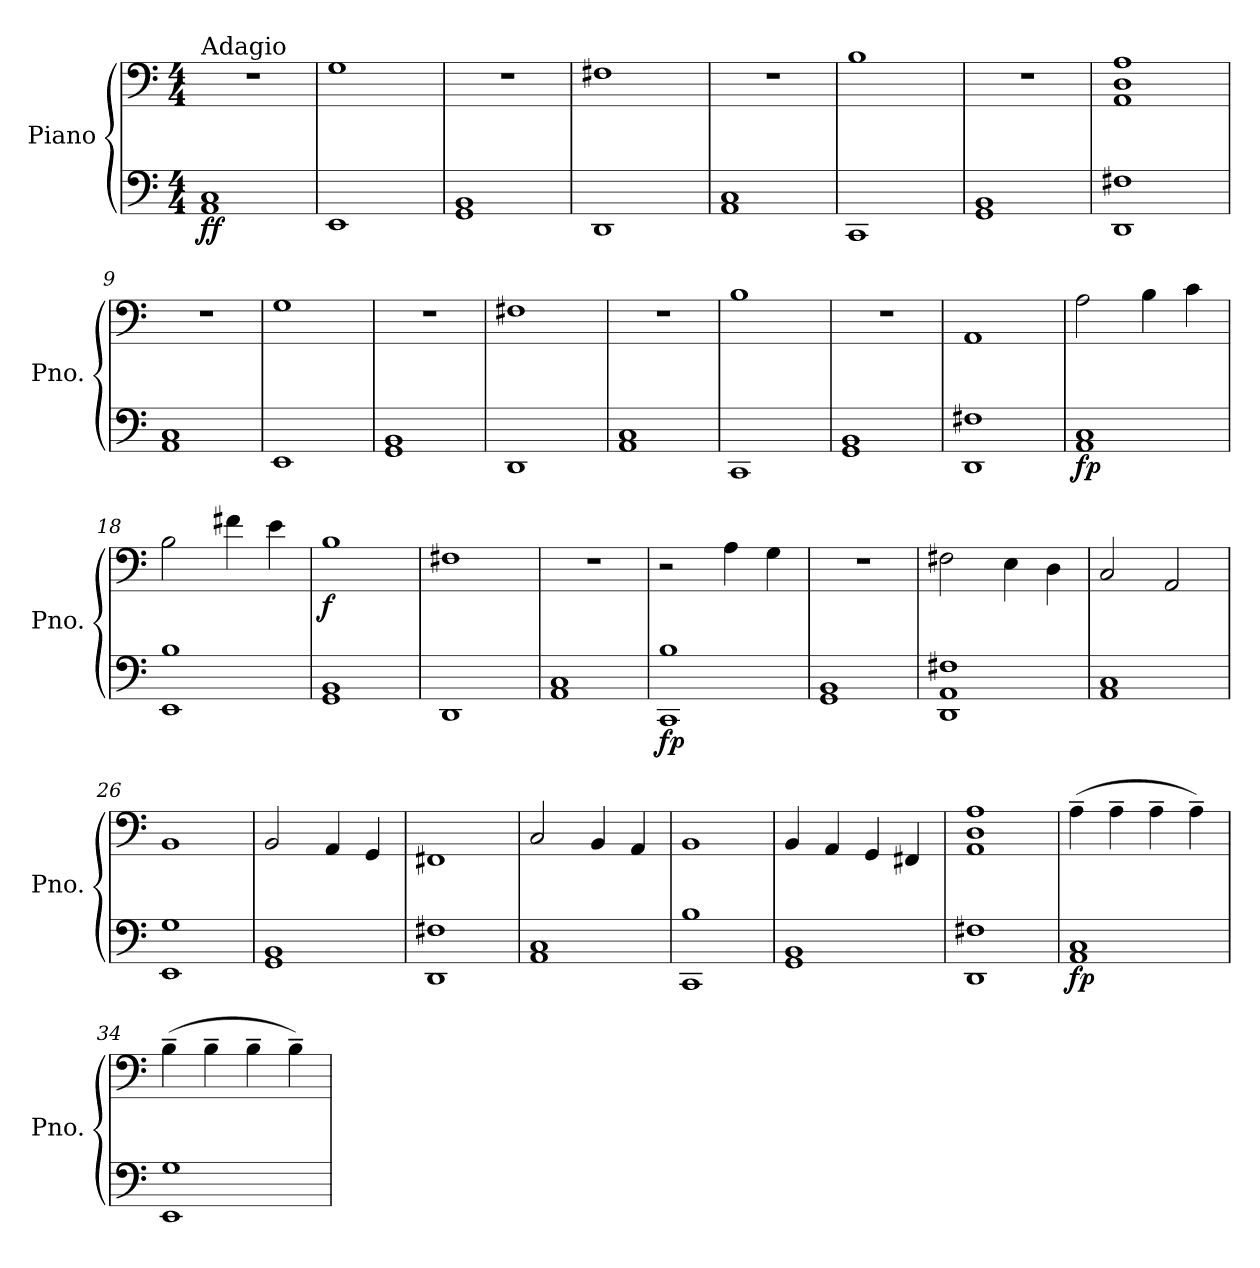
**kern	**kern	**dynam
*part1	*part1	*part1
*staff2	*staff1	*staff1/2
*I"Piano	*	*
*I'Pno.	*	*
*clefF4	*clefF4	*
*k[]	*k[]	*
*C:	*C:	*
*M4/4	*M4/4	*
=1	=1	=1
!	!LO:TX:a:t=Adagio	!
!	!	!LO:DY:b=2
!	!	!LO:DY:n=1:b
1AA 1C	1r	f f
=2	=2	=2
1EE	1G	.
=3	=3	=3
1GG 1BB	1r	.
=4	=4	=4
1DD	1F#X	.
=5	=5	=5
1AA 1C	1r	.
=6	=6	=6
1CC	1B	.
=7	=7	=7
1GG 1BB	1r	.
=8	=8	=8
1DD 1F#X	1AA 1D 1A	.
=9	=9	=9
1AA 1C	1r	.
=10	=10	=10
1EE	1G	.
=11	=11	=11
1GG 1BB	1r	.
=12	=12	=12
1DD	1F#X	.
=13	=13	=13
1AA 1C	1r	.
=14	=14	=14
1CC	1B	.
=15	=15	=15
1GG 1BB	1r	.
!!LO:LB:g=z
=16	=16	=16
1DD 1F#X	1AA	.
=17	=17	=17
!	!	!LO:DY:b=2
!	!	!LO:DY:n=1:b
1AA 1C	2A\	f p
.	4B\	.
.	4c\	.
=18	=18	=18
1EE 1B	2B\	.
.	4f#X\	.
.	4e\	.
=19	=19	=19
!	!	!LO:DY:b
1GG 1BB	1B	f
=20	=20	=20
1DD	1F#X	.
=21	=21	=21
1AA 1C	1r	.
=22	=22	=22
!	!	!LO:DY:b=2
!	!	!LO:DY:n=1:b
1CC 1B	2r	f p
.	4A\	.
.	4G\	.
=23	=23	=23
1GG 1BB	1r	.
=24	=24	=24
1DD 1AA 1F#X	2F#X\	.
.	4E\	.
.	4D\	.
=25	=25	=25
1AA 1C	2C/	.
.	2AA/	.
=26	=26	=26
1EE 1G	1BB	.
=27	=27	=27
1GG 1BB	2BB/	.
.	4AA/	.
.	4GG/	.
!!LO:LB:g=z
=28	=28	=28
1DD 1F#X	1FF#X	.
=29	=29	=29
1AA 1C	2C/	.
.	4BB/	.
.	4AA/	.
=30	=30	=30
1CC 1B	1BB	.
=31	=31	=31
1GG 1BB	4BB/	.
.	4AA/	.
.	4GG/	.
.	4FF#X/	.
=32	=32	=32
1DD 1F#X	1AA 1D 1A	.
=33	=33	=33
!	!	!LO:DY:b=2
!	!	!LO:DY:n=1:b
1AA 1C	(4A~\	f p
.	4A~\	.
.	4A~\	.
.	4A~\)	.
=34	=34	=34
1EE 1G	(4B~\	.
.	4B~\	.
.	4B~\	.
.	4B~\)	.
=	=	=
*-	*-	*-
